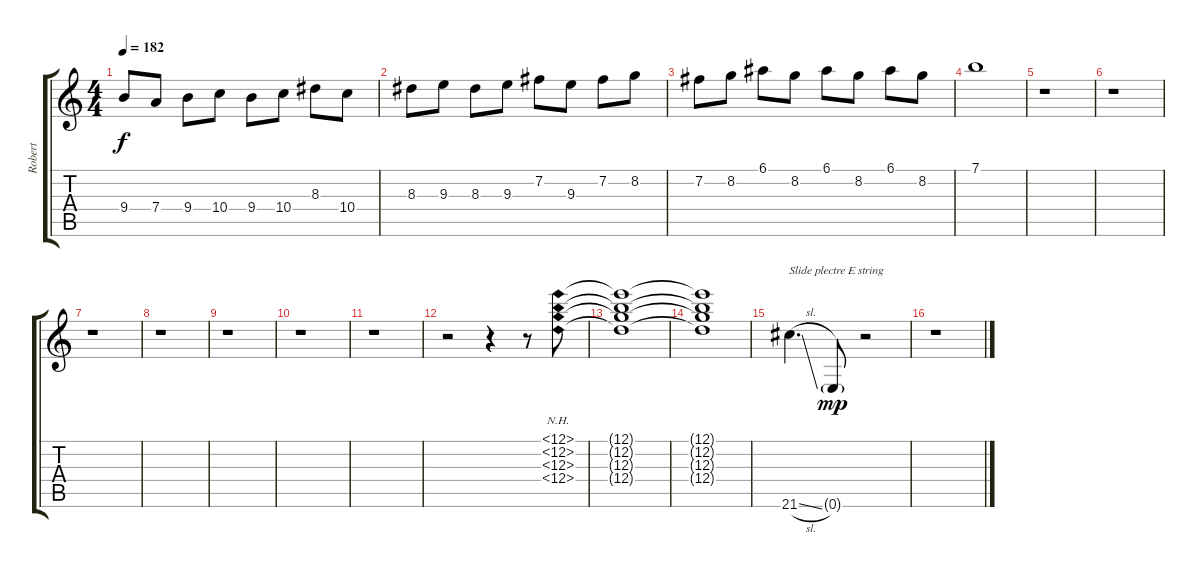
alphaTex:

\track ("Robert" "Robert") {instrument acousticguitarnylon}
\staff {score tabs}
\tuning (E4 B3 G3 D3 A2 E2) {hide}
\ts (4 4)
\tempo 182
\clef g2
\ks c
9.4.8{dy f} 7.4.8 9.4.8 10.4.8 9.4.8 10.4.8 8.3.8 10.4.8 |
8.3.8 9.3.8 8.3.8 9.3.8 7.2.8 9.3.8 7.2.8 8.2.8 |
7.2.8 8.2.8 6.1.8 8.2.8 6.1.8 8.2.8 6.1.8 8.2.8 |
7.1.1 |
r.1 |
r.1 |
r.1 |
r.1 |
r.1 |
r.1 |
r.1 |
r.2 r.4 r.8 (12.1{nh} 12.2{nh} 12.3{nh} 12.4{nh}).8 |
(12.1{t} 12.2{t} 12.3{t} 12.4{t}).1 |
(12.1{t} 12.2{t} 12.3{t} 12.4{t}).1 |
21.6{sl}.4{d txt "Slide plectre E string"} 0.6{g}.8{dy mp} r.2 |
r.1
